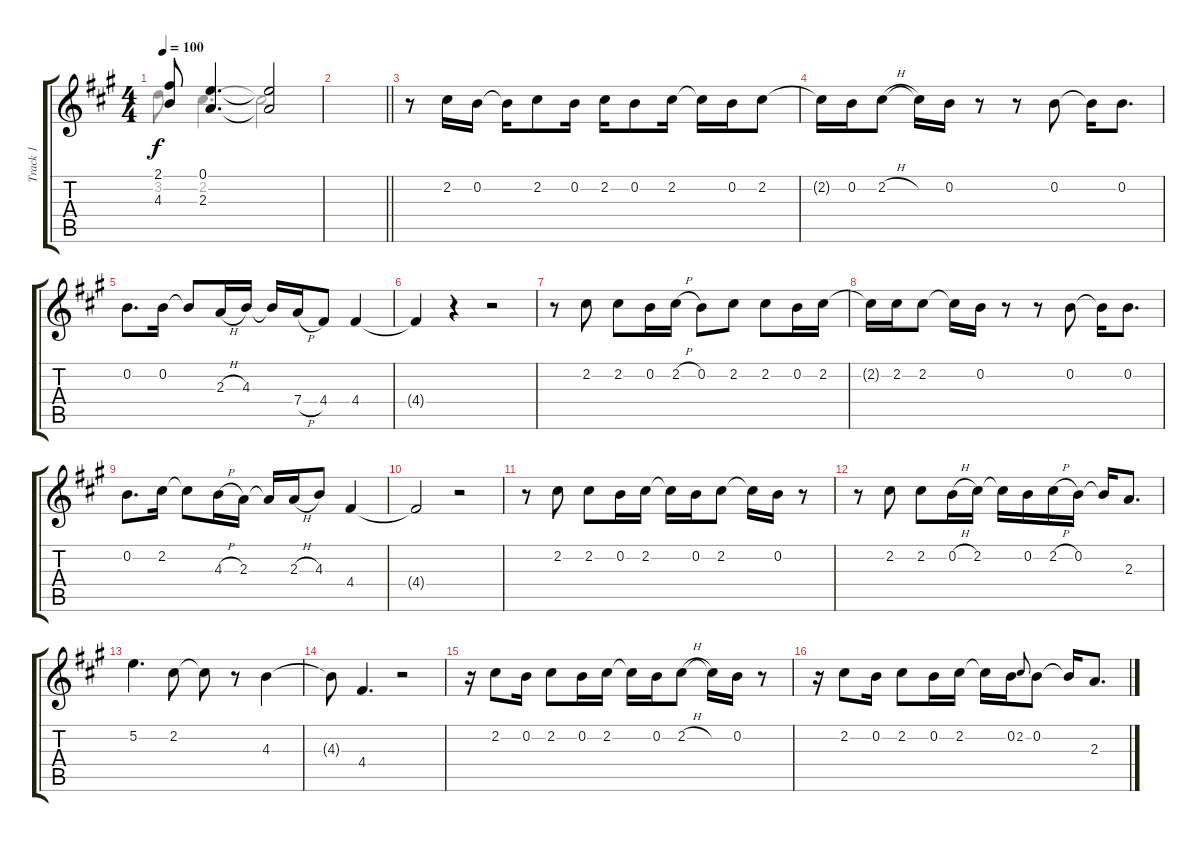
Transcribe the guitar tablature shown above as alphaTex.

\track ("Track 1" "Track 1") {instrument electricguitarjazz}
\staff {score tabs}
\tuning (E4 B3 G3 D3 A2 E2) {hide}
\voice
\ts (4 4)
\tempo 100
\clef g2
\ks a
(2.1{t} 4.3{t}).8{dy f} (0.1 2.3).4{d} (0.1{t} 2.3{t}).2 |
\barLineRight lightlight
|
r.8 2.2.16 0.2.16 0.2{t}.16 2.2.8 0.2.16 2.2.16 0.2.8 2.2.16 2.2{t}.16 0.2.16 2.2.8 |
2.2{t}.16 0.2.16 2.2{h}.8 2.2{t}.16 0.2.16 r.8 r.8 0.2.8 0.2{t}.16 0.2.8{d} |
0.2.8{d} 0.2.16 0.2{t}.8 2.3{h}.16 4.3.16 4.3{t}.16 7.4{h}.16 4.4.8 4.4.4 |
4.4{t}.4 r.4 r.2 |
r.8 2.2.8 2.2.8 0.2.16 2.2{h}.16 0.2.8 2.2.8 2.2.8 0.2.16 2.2.16 |
2.2{t}.16 2.2.16 2.2.8 2.2{t}.16 0.2.16 r.8 r.8 0.2.8 0.2{t}.16 0.2.8{d} |
0.2.8{d} 2.2.16 2.2{t}.8 4.3{h}.16 2.3.16 2.3{t}.16 2.3{h}.16 4.3.8 4.4.4 |
4.4{t}.2 r.2 |
r.8 2.2.8 2.2.8 0.2.16 2.2.16 2.2{t}.16 0.2.16 2.2.8 2.2{t}.16 0.2.16 r.8 |
r.8 2.2.8 2.2.8 0.2{h}.16 2.2.16 2.2{t}.16 0.2.16 2.2{h}.16 0.2.16 0.2{t}.16 2.3.8{d} |
5.2.4{d} 2.2.8 2.2{t}.8 r.8 4.3.4 |
4.3{t}.8 4.4.4{d} r.2 |
r.16 2.2.8 0.2.16 2.2.8 0.2.16 2.2.16 2.2{t}.16 0.2.16 2.2{h}.8 2.2{t}.16 0.2.16 r.8 |
r.16 2.2.8 0.2.16 2.2.8 0.2.16 2.2.16 2.2{t}.16 0.2.16 2.2.8{gr onbeat} 0.2.8 0.2{t}.16 2.3.8{d}
\voice
\clef g2
\ottava regular
\simile none
\ks a
3.2{t}.8{dy f} 2.2.4{d} 2.2{t}.2 |
\barLineRight lightlight
|
|
|
|
|
|
|
|
|
|
|
|
|
|
